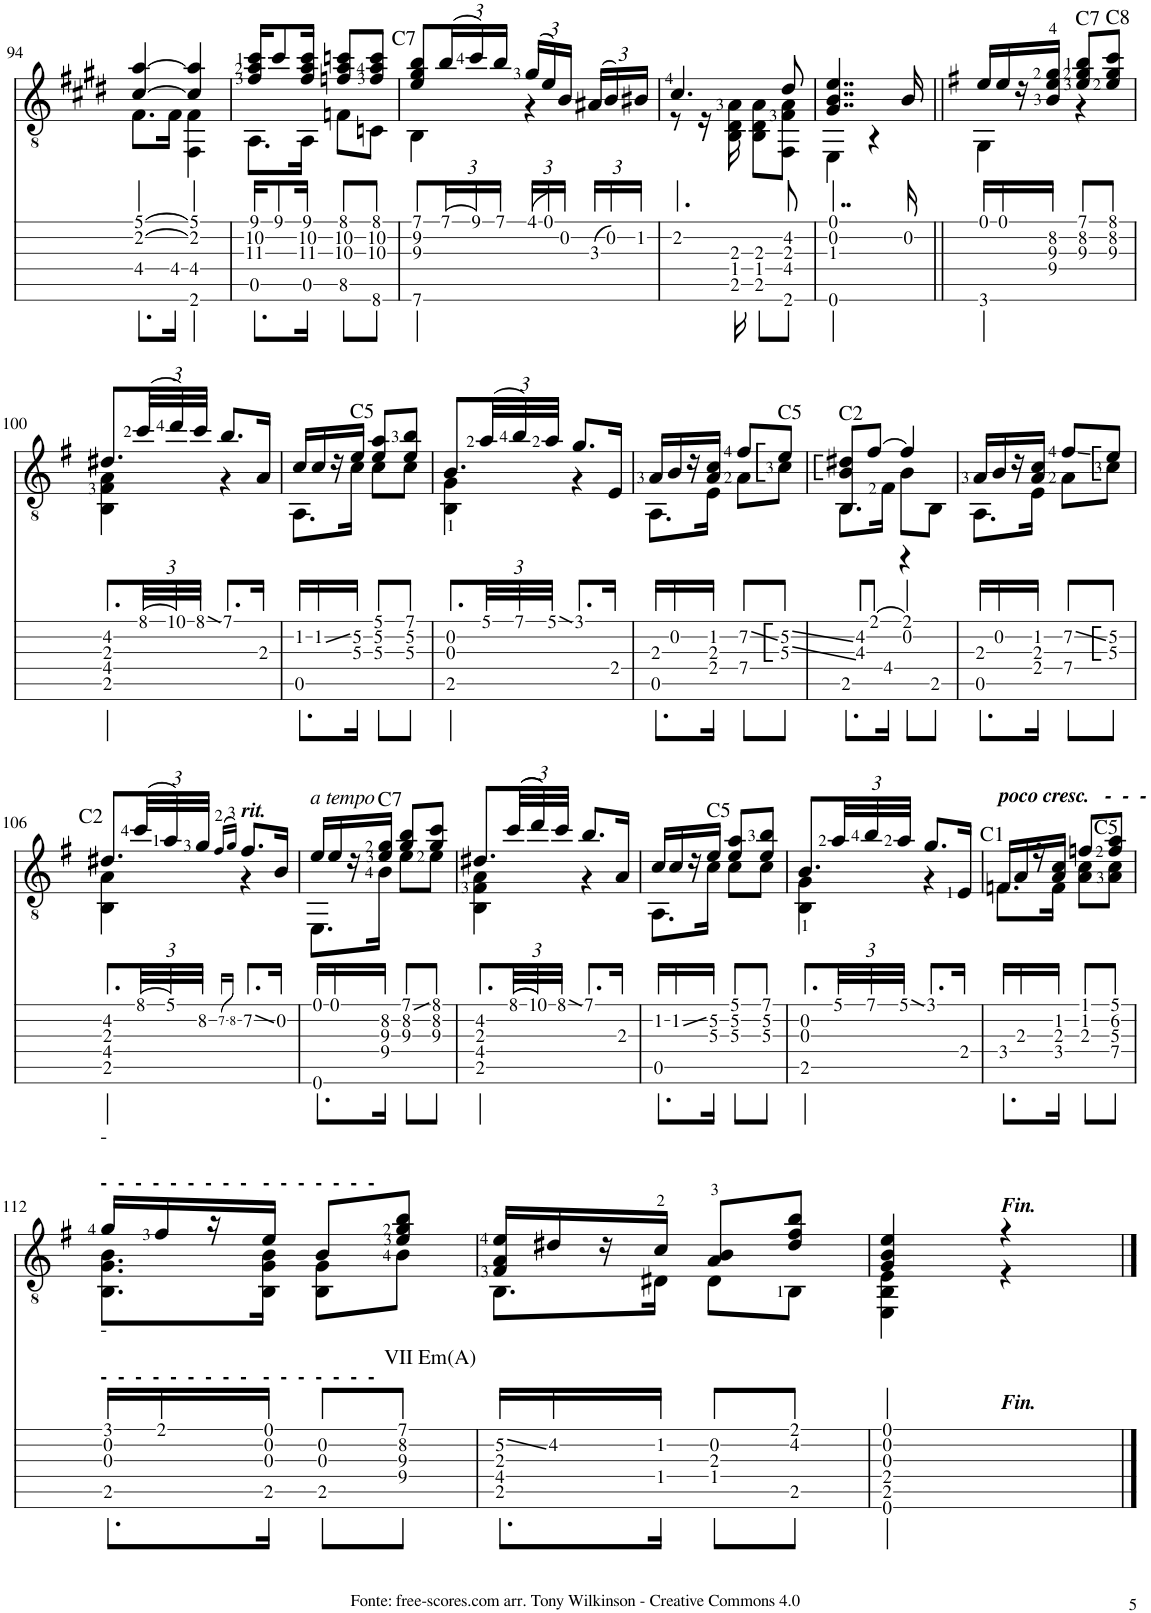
**kern	**kern
*part2	*part1
*staff2	*staff1
*I"Chitarra classica (Intavolatura)	*I"Chitarra classica, Guitar
!!LO:PB:g=z
*	*clefGv2
*k[f#c#g#d#]	*k[f#c#g#d#]
*M2/4	*M2/4
=94	=94
*^	*^
[4c#/ [4a/	8.F#\L	[4c#/ [4a/	8.F#\L
.	16F#\Jk	.	16F#\Jk
4c#/] 4a/]	4FF#\ 4F#\	4c#/] 4a/]	4FF#\ 4F#\
=95	=95	=95	=95
16f#/ 16a/ 16cc#/KL	8.AA\L	16f#/ 16a/ 16cc#/KL	8.AA\L
8cc#/	.	8cc#/	.
16f#/ 16a/ 16cc#/Jk	16AA\Jk	16f#/ 16a/ 16cc#/Jk	16AA\Jk
8fn/ 8a/ 8ccn/L	8Fn\L	8fn/ 8a/ 8ccn/L	8Fn\L
8f/ 8a/ 8cc/J	8Cn\J	8f/ 8a/ 8cc/J	8Cn\J
=96	=96	=96	=96
!	!	!LO:TX:a:t=C7	!
8e/ 8g#/ 8b/L	4BB\	8e/ 8g#/ 8b/L	4BB\
*Xbrackettup	*	*Xbrackettup	*
(24b/L	.	(24b/L	.
24cc#/)	.	24cc#/)	.
24b/JJ	.	24b/JJ	.
(24g#/LL	4r	(24g#/LL	4r
24e/)	.	24e/)	.
24B/JJ	.	24B/JJ	.
(24A#X/LL	.	(24A#X/LL	.
24B/)	.	24B/)	.
24B#X/JJ	.	24B#X/JJ	.
=97	=97	=97	=97
4.c#/	8r	4.c#/	8r
.	16r	.	16r
.	16BB\ 16D#\ 16A\	.	16BB\ 16D#\ 16A\
.	8BB\ 8D#\ 8A\L	.	8BB\ 8D#\ 8A\L
8d#/	8FF#\ 8F#\ 8A\J	8d#/	8FF#\ 8F#\ 8A\J
=98	=98	=98	=98
4..G#/ 4..B/ 4..e/	4EE\	4..G#/ 4..B/ 4..e/	4EE\
.	4r	.	4r
16B/	.	16B/	.
=99||	=99||	=99||	=99||
*k[f#]	*	*k[f#]	*
16e/LL	4GG\	16e/LL	4GG\
16e/	.	16e/	.
16r	.	16r	.
16B/ 16e/ 16g/JJ	.	16B/ 16e/ 16g/JJ	.
!	!	!LO:TX:a:t=C7	!
8e/ 8g/ 8b/L	4r	8e/ 8g/ 8b/L	4r
!	!	!LO:TX:a:t=C8	!
8e/ 8g/ 8cc/J	.	8e/ 8g/ 8cc/J	.
!!LO:LB:g=z	!!
=100	=100	=100	=100
8.d#X/L	4BB\ 4F#\ 4A\	8.d#X/L	4BB\ 4F#\ 4A\
(48cc/LL	.	(48cc/LL	.
48dd/)	.	48dd/)	.
48cc/JJJ	.	48cc/JJJ	.
8.b/L	4r	8.b/L	4r
16A/Jk	.	16A/Jk	.
=101	=101	=101	=101
16c/LL	8.AA\L	16c/LL	8.AA\L
16c/	.	16c/	.
16r	.	16r	.
!	!	!LO:TX:a:t=C5	!
16e/JJ	16c\Jk	16e/JJ	16c\Jk
8e/ 8a/L	8c\L	8e/ 8a/L	8c\L
8e/ 8b/J	8c\J	8e/ 8b/J	8c\J
=102	=102	=102	=102
8.B/L	4BB\ 4G\	8.B/L	4BB\ 4G\
48a/LL	.	(48a/LL	.
48b/	.	48b/)	.
48a/JJJ	.	48a/JJJ	.
8.g/L	4r	8.g/L	4r
16E/Jk	.	16E/Jk	.
=103	=103	=103	=103
16A/LL	8.AA\L	16A/LL	8.AA\L
16B/	.	16B/	.
16r	.	16r	.
16A/ 16c/JJ	16E\Jk	16A/ 16c/JJ	16E\Jk
8f#/L	8A\L	8f#/L	8A\L
!	!	!LO:TX:a:t=C5	!
8e/J	8c\J	8e/J	8c\J
=104	=104	=104	=104
*	*^	*	*^
!	!	!	!LO:TX:a:t=C2	!	!
8B/ 8d#X/L	8.BB\L	4BB/	8B/ 8d#X/L	8.BB\L	4BB/
[8f#/J	.	.	[8f#/J	.	.
.	16F#\Jk	.	.	16F#\Jk	.
4f#/]	8B\L	4r	4f#/]	8B\L	4r
.	8BB\J	.	.	8BB\J	.
*	*v	*v	*	*	*
*	*	*	*v	*v
=105	=105	=105	=105
16A/LL	8.AA\L	16A/LL	8.AA\L
16B/	.	16B/	.
16r	.	16r	.
16A/ 16c/JJ	16E\Jk	16A/ 16c/JJ	16E\Jk
8f#/L	8A\L	8f#/L	8A\L
8e/J	8c\J	8e/J	8c\J
!!LO:LB:g=z	!!
=106	=106	=106	=106
!	!	!LO:TX:a:t=C2	!
8.d#X/L	4BB\ 4F#\ 4A\	8.d#X/L	4BB\ 4A\
(48cc/LL	.	(48cc/LL	.
48a/)	.	48a/)	.
48g/JJJ	.	48g/JJJ	.
(16qf#/LL	.	(16qf#/LL	.
16qg/JJ)	.	16qg/JJ)	.
!	!	!LO:TX:a:Bi:t=rit.	!
8.f#/L	4r	8.f#/L	4r
16B/Jk	.	16B/Jk	.
=107	=107	=107	=107
!	!	!LO:TX:a:i:t=a tempo	!
16e/LL	8.EE\L	16e/LL	8.EE\L
16e/	.	16e/	.
16r	.	16r	.
!	!	!LO:TX:a:t=C7	!
16e/ 16g/JJ	16B\Jk	16e/ 16g/JJ	16B\Jk
8g/ 8b/L	8e\L	8g/ 8b/L	8e\L
8g/ 8cc/J	8e\J	8g/ 8cc/J	8e\J
=108	=108	=108	=108
8.d#X/L	4BB\ 4F#\ 4A\	8.d#X/L	4BB\ 4F#\ 4A\
((48cc/LL	.	((48cc/LL	.
48dd/))	.	48dd/))	.
48cc/JJJ	.	48cc/JJJ	.
8.b/L	4r	8.b/L	4r
16A/Jk	.	16A/Jk	.
=109	=109	=109	=109
16c/LL	8.AA\L	16c/LL	8.AA\L
16c/	.	16c/	.
16r	.	16r	.
!	!	!LO:TX:a:t=C5	!
16e/JJ	16c\Jk	16e/JJ	16c\Jk
8e/ 8a/L	8c\L	8e/ 8a/L	8c\L
8e/ 8b/J	8c\J	8e/ 8b/J	8c\J
=110	=110	=110	=110
8.B/L	4BB\ 4G\	8.B/L	4BB\ 4G\
48a/LL	.	48a/LL	.
48b/	.	48b/	.
48a/JJJ	.	48a/JJJ	.
8.g/L	4r	8.g/L	4r
16E/Jk	.	16E/Jk	.
=111	=111	=111	=111
!	!	!LO:TX:a:Bi:t=poco cresc.   -  -  -	!
!	!	!LO:TX:a:t=C1	!
16Fn/LL	8.F\L	16Fn/LL	8.F\L
16A/	.	16A/	.
16r	.	16r	.
16A/ 16c/JJ	16F\Jk	16A/ 16c/JJ	16F\Jk
8fn/L	8A\ 8c\L	8fn/L	8A\ 8c\L
!	!	!LO:TX:a:t=C5	!
8f/ 8a/J	8A\ 8c\J	8f/ 8a/J	8A\ 8c\J
!!LO:LB:g=z	!!
=112	=112	=112	=112
!	!	!LO:TX:a:t=-	!
!	!	!LO:TX:a:B:t=-  -  -  -  -  -  -  -  -   -  -  -  -  -  -  -	!
!LO:TX:a:t=-	!	!	!
!LO:TX:a:B:t=-  -  -  -  -  -  -  -  -   -  -  -  -  -  -  -	!	!	!
16g/LL	8.BB\ 8.G\ 8.B\L	16g/LL	8.BB\ 8.G\ 8.B\L
16f#/	.	16f#/	.
16r	.	16r	.
16e/JJ	16BB\ 16G\ 16B\Jk	16e/JJ	16BB\ 16G\ 16B\Jk
8B/L	8BB\ 8G\L	8B/L	8BB\ 8G\L
!LO:TX:a:t=VII Em(A)	!	!	!
8e/ 8g/ 8b/J	8B\J	8e/ 8g/ 8b/J	8B\J
=113	=113	=113	=113
16F#/ 16A/ 16e/LL	8.BB\L	16F#/ 16A/ 16e/LL	8.BB\L
16d#X/	.	16d#X/	.
16r	.	16r	.
16c/JJ	16D#X\Jk	16c/JJ	16D#X\Jk
8A/ 8B/L	8D#\L	8A/ 8B/L	8D#\L
8d#/ 8f#/J	8BB\J	8d#/ 8f#/ 8b/J	8BB\J
=114	=114	=114	=114
4G/ 4B/ 4e/	4EE\ 4BB\ 4E\	4G/ 4B/ 4e/	4EE\ 4BB\ 4E\
!	!	!LO:TX:a:Bi:t=Fin.	!
!LO:TX:a:Bi:t=Fin.	!	!	!
4r	4r	4r	4r
*v	*v	*	*
*	*v	*v
==	==
*-	*-
